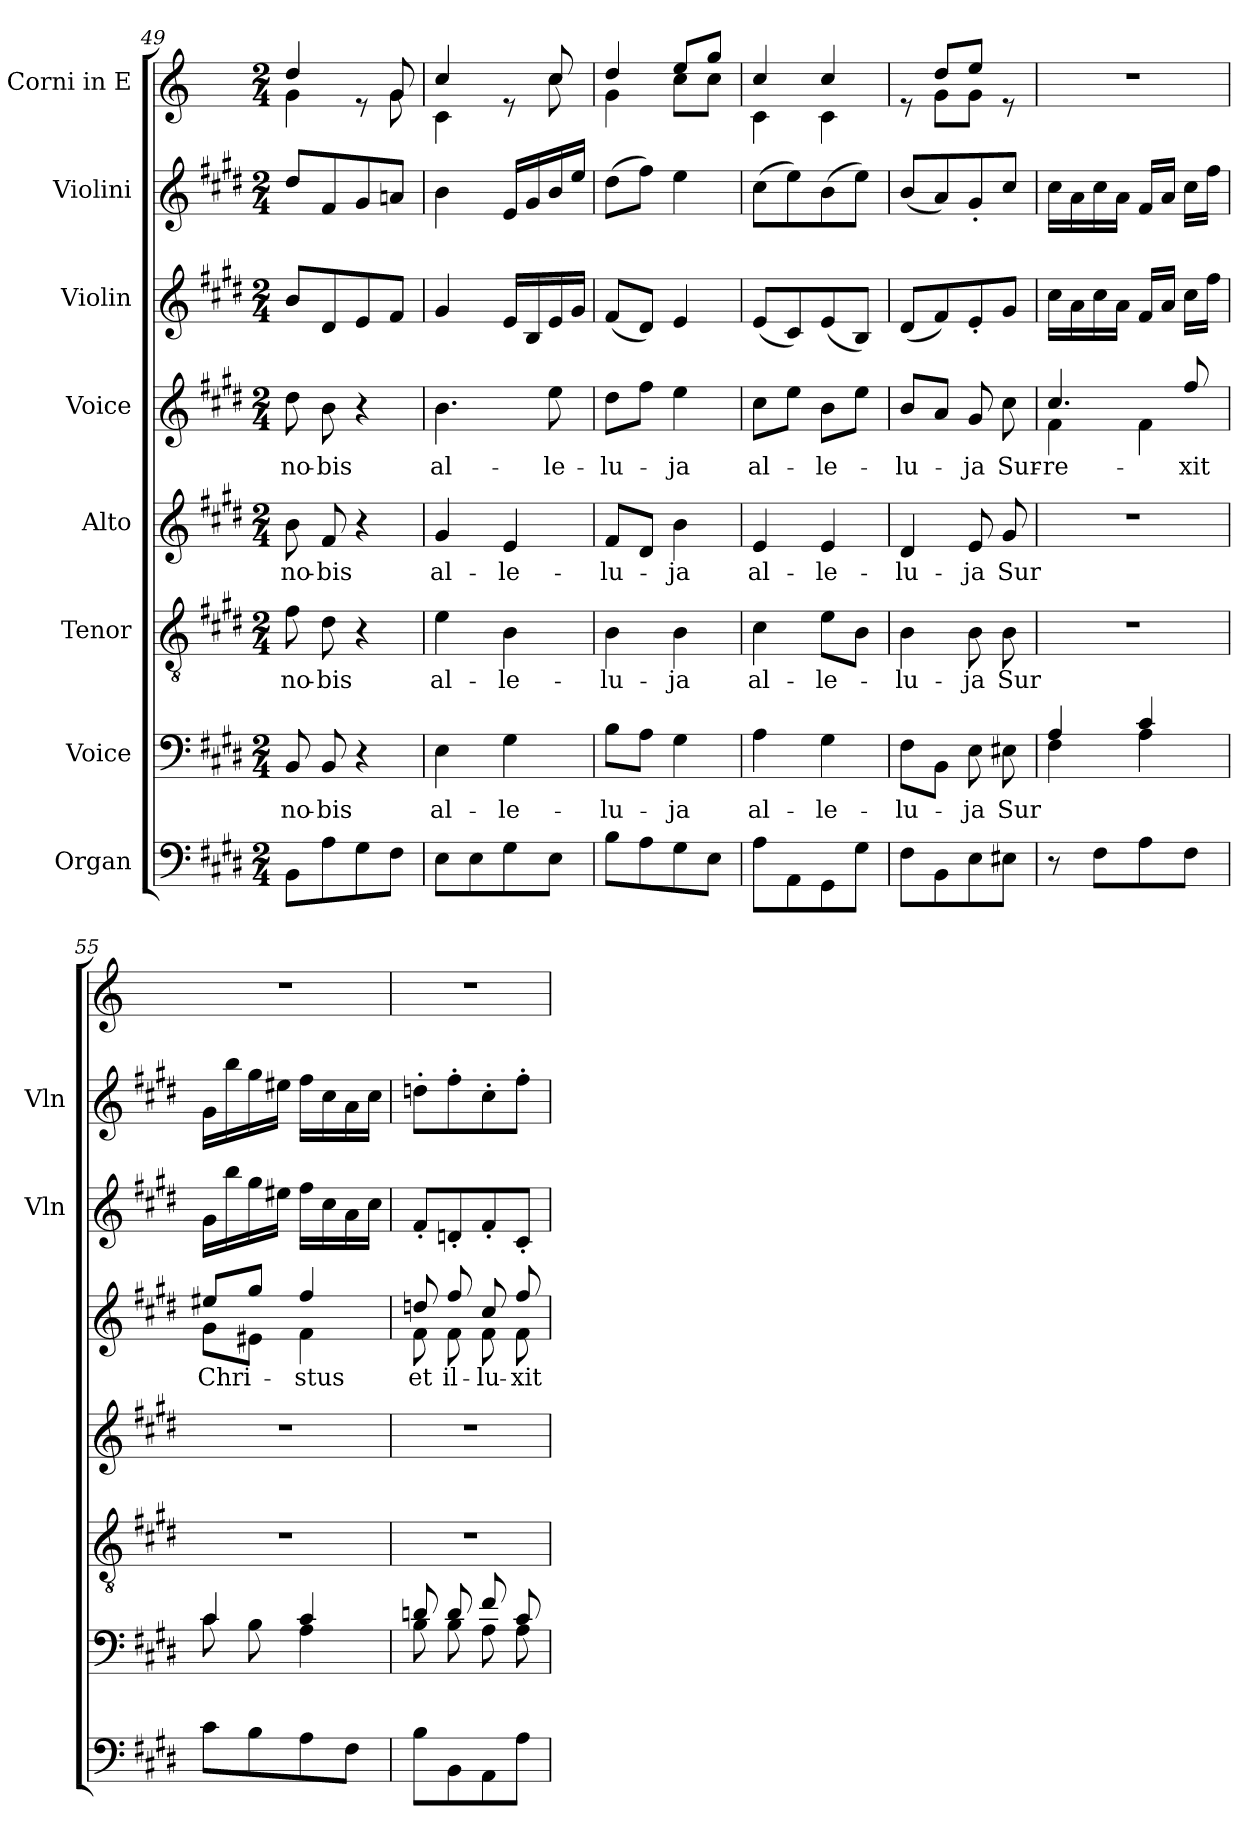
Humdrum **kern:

**kern	**kern	**text	**kern	**text	**kern	**text	**kern	**text	**kern	**kern	**kern
*part8	*part7	*part7	*part6	*part6	*part5	*part5	*part4	*part4	*part3	*part2	*part1
*staff8	*staff7	*staff7	*staff6	*staff6	*staff5	*staff5	*staff4	*staff4	*staff3	*staff2	*staff1
*I"Organ	*I"Voice	*	*I"Tenor	*	*I"Alto	*	*I"Voice	*	*I"Violin	*I"Violini	*I"Corni in E
*	*	*	*	*	*	*	*	*	*I'Vln	*I'Vln	*
*clefF4	*clefF4	*	*clefGv2	*	*clefG2	*	*clefG2	*	*clefG2	*clefG2	*clefG2
*	*	*	*	*	*	*	*	*	*	*	*ITrd5c8
*k[f#c#g#d#]	*k[f#c#g#d#]	*	*k[f#c#g#d#]	*	*k[f#c#g#d#]	*	*k[f#c#g#d#]	*	*k[f#c#g#d#]	*k[f#c#g#d#]	*k[f#c#g#d#]
*M2/4	*M2/4	*	*M2/4	*	*M2/4	*	*M2/4	*	*M2/4	*M2/4	*M2/4
=49	=49	=49	=49	=49	=49	=49	=49	=49	=49	=49	=49
!	!	!LO:LY:b	!	!LO:LY:b	!	!LO:LY:b	!	!LO:LY:b	!	!	!
*	*	*	*	*	*	*	*	*	*	*	*^
8BB\L	8BB/	no-	8f#\	no-	8b\	no-	8dd#\	no-	8b/L	8dd#/L	4f#/	4B\
!	!	!LO:LY:b	!	!LO:LY:b	!	!LO:LY:b	!	!LO:LY:b	!	!	!	!
8A\	8BB/	-bis	8d#\	-bis	8f#/	-bis	8b\	-bis	8d#/	8f#/	.	.
8G#\	4r	.	4r	.	4r	.	4r	.	8e/	8g#/	8re	8ryy
8F#\J	.	.	.	.	.	.	.	.	8f#/J	8an/J	8B/	8B\
=50	=50	=50	=50	=50	=50	=50	=50	=50	=50	=50	=50	=50
!	!	!LO:LY:b	!	!LO:LY:b	!	!LO:LY:b	!	!LO:LY:b	!	!	!	!
8E\L	4E\	al-	4e\	al-	4g#/	al-	4.b\	al-	4g#/	4b\	4e/	4E\
8E\	.	.	.	.	.	.	.	.	.	.	.	.
!	!	!LO:LY:b	!	!LO:LY:b	!	!LO:LY:b	!	!	!	!	!	!
8G#\	4G#\	-le-	4B\	-le-	4e/	-le-	.	.	16e/LL	16e/LL	8re	8ryy
.	.	.	.	.	.	.	.	.	16B/	16g#/	.	.
!	!	!	!	!	!	!	!	!LO:LY:b	!	!	!	!
8E\J	.	.	.	.	.	.	8ee\	-le-	16e/	16b/	8e/	8e\
.	.	.	.	.	.	.	.	.	16g#/JJ	16ee/JJ	.	.
=51	=51	=51	=51	=51	=51	=51	=51	=51	=51	=51	=51	=51
!	!	!LO:LY:b	!	!LO:LY:b	!	!LO:LY:b	!	!LO:LY:b	!	!	!	!
8B\L	8B\L	-lu-	4B\	-lu-	8f#/L	-lu-	8dd#\L	-lu-	(8f#/L	(8dd#\L	4f#/	4B\
8A\	8A\J	.	.	.	8d#/J	.	8ff#\J	.	8d#/J)	8ff#\J)	.	.
!	!	!LO:LY:b	!	!LO:LY:b	!	!LO:LY:b	!	!LO:LY:b	!	!	!	!
8G#\	4G#\	-ja	4B\	-ja	4b\	-ja	4ee\	-ja	4e/	4ee\	8g#/L	8e\L
8E\J	.	.	.	.	.	.	.	.	.	.	8b/J	8e\J
=52	=52	=52	=52	=52	=52	=52	=52	=52	=52	=52	=52	=52
!	!	!LO:LY:b	!	!LO:LY:b	!	!LO:LY:b	!	!LO:LY:b	!	!	!	!
8A\L	4A\	al-	4c#\	al-	4e/	al-	8cc#\L	al-	(8e/L	(8cc#\L	4e/	4E\
8AA\	.	.	.	.	.	.	8ee\J	.	8c#/)	8ee\)	.	.
!	!	!LO:LY:b	!	!LO:LY:b	!	!LO:LY:b	!	!LO:LY:b	!	!	!	!
8GG#\	4G#\	-le-	8e\L	-le-	4e/	-le-	8b\L	-le-	(8e/	(8b\	4e/	4E\
8G#\J	.	.	8B\J	.	.	.	8ee\J	.	8B/J)	8ee\J)	.	.
=53	=53	=53	=53	=53	=53	=53	=53	=53	=53	=53	=53	=53
!	!	!LO:LY:b	!	!LO:LY:b	!	!LO:LY:b	!	!LO:LY:b	!	!	!	!
8F#\L	8F#\L	-lu-	4B\	-lu-	4d#/	-lu-	8b/L	-lu-	(8d#/L	(8b/L	8re	8ryy
8BB\	8BB\J	.	.	.	.	.	8a/J	.	8f#/)	8a/)	8f#/L	8B\L
!	!	!LO:LY:b	!	!LO:LY:b	!	!LO:LY:b	!	!LO:LY:b	!	!	!	!
8E\	8E\	-ja	8B\	-ja	8e/	-ja	8g#/	-ja	8e'/	8g#'/	8g#/J	8B\J
!	!	!LO:LY:b	!	!LO:LY:b	!	!LO:LY:b	!	!LO:LY:b	!	!	!	!
8E#X\J	8E#X\	Sur	8B\	Sur	8g#/	Sur	8cc#\	Sur-	8g#/J	8cc#/J	8re	8ryy
!!LO:LB:g=z
=54	=54	=54	=54	=54	=54	=54	=54	=54	=54	=54	=54	=54
*	*^	*	*	*	*	*	*	*	*	*	*	*
!	!	!	!	!	!	!	!	!	!LO:LY:b	!	!	!	!
*	*	*	*	*	*	*	*	*^	*	*	*	*v	*v
8r	4A/	4F#\	.	2r	.	2r	.	4.cc#/	4f#\	-re-	16cc#\LL	16cc#\LL	2r
.	.	.	.	.	.	.	.	.	.	.	16a\	16a\	.
8F#\L	.	.	.	.	.	.	.	.	.	.	16cc#\	16cc#\	.
.	.	.	.	.	.	.	.	.	.	.	16a\JJ	16a\JJ	.
8A\	4c#/	4A\	.	.	.	.	.	.	4f#\	.	16f#/LL	16f#/LL	.
.	.	.	.	.	.	.	.	.	.	.	16a/JJ	16a/JJ	.
!	!	!	!	!	!	!	!	!	!	!LO:LY:b	!	!	!
8F#\J	.	.	.	.	.	.	.	8ff#/	.	-xit	16cc#\LL	16cc#\LL	.
.	.	.	.	.	.	.	.	.	.	.	16ff#\JJ	16ff#\JJ	.
=55	=55	=55	=55	=55	=55	=55	=55	=55	=55	=55	=55	=55	=55
!	!	!	!	!	!	!	!	!	!	!LO:LY:b	!	!	!
8c#\L	4c#/	8c#\	.	2r	.	2r	.	8ee#X/L	8g#\L	Chri-	16g#\LL	16g#\LL	2r
.	.	.	.	.	.	.	.	.	.	.	16bb\	16bb\	.
8B\	.	8B\	.	.	.	.	.	8gg#/J	8e#X\J	.	16gg#\	16gg#\	.
.	.	.	.	.	.	.	.	.	.	.	16ee#X\JJ	16ee#X\JJ	.
!	!	!	!	!	!	!	!	!	!	!LO:LY:b	!	!	!
8A\	4c#/	4A\	.	.	.	.	.	4ff#/	4f#\	-stus	16ff#\LL	16ff#\LL	.
.	.	.	.	.	.	.	.	.	.	.	16cc#\	16cc#\	.
8F#\J	.	.	.	.	.	.	.	.	.	.	16a\	16a\	.
.	.	.	.	.	.	.	.	.	.	.	16cc#\JJ	16cc#\JJ	.
=56	=56	=56	=56	=56	=56	=56	=56	=56	=56	=56	=56	=56	=56
!	!	!	!	!	!	!	!	!	!	!LO:LY:b	!	!	!
8B\L	8dn/	8B\	.	2r	.	2r	.	8ddn/	8f#\	et	8f#'/L	8ddn'\L	2r
!	!	!	!	!	!	!	!	!	!	!LO:LY:b	!	!	!
8BB\	8d/	8B\	.	.	.	.	.	8ff#/	8f#\	il-	8dn'/	8ff#'\	.
!	!	!	!	!	!	!	!	!	!	!LO:LY:b	!	!	!
8AA\	8f#/	8A\	.	.	.	.	.	8cc#/	8f#\	-lu-	8f#'/	8cc#'\	.
!	!	!	!	!	!	!	!	!	!	!LO:LY:b	!	!	!
8A\J	8c#/	8A\	.	.	.	.	.	8ff#/	8f#\	-xit	8c#'/J	8ff#'\J	.
*	*v	*v	*	*	*	*	*	*v	*v	*	*	*	*
=	=	=	=	=	=	=	=	=	=	=	=
*-	*-	*-	*-	*-	*-	*-	*-	*-	*-	*-	*-
